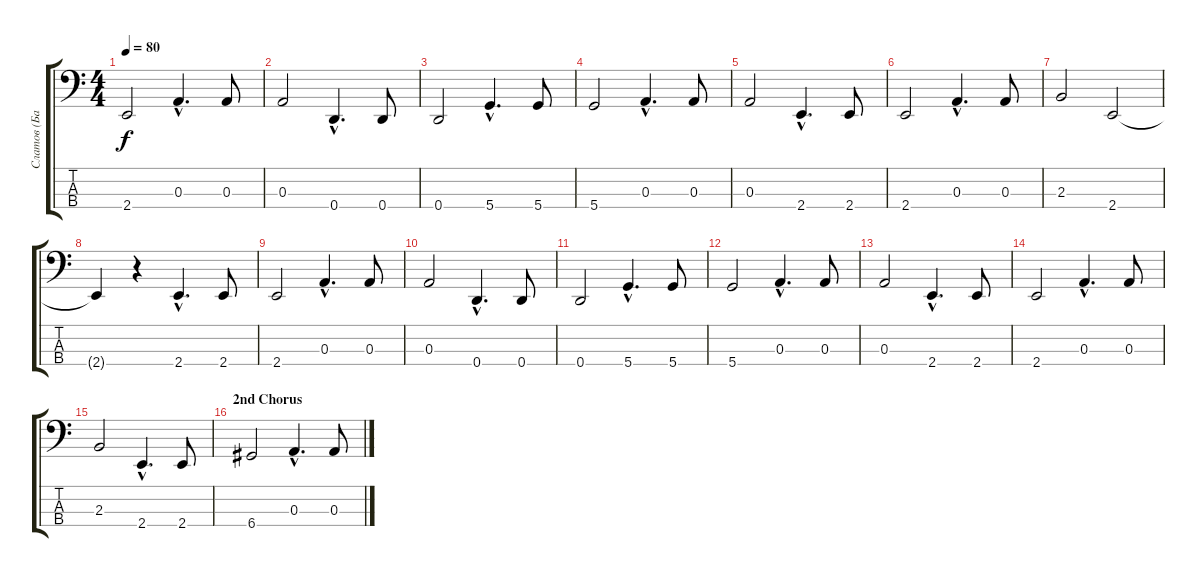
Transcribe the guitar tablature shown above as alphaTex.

\track ("Слатов (Бас)" "Слатов (Ба") {instrument electricbassfinger}
\staff {score tabs}
\tuning (G2 D2 A1 D1) {hide}
\ts (4 4)
\tempo 80
\clef f4
\ks c
2.4.2{dy f} 0.3{hac}.4{d} 0.3.8 |
0.3.2 0.4{hac}.4{d} 0.4.8 |
0.4.2 5.4{hac}.4{d} 5.4.8 |
5.4.2 0.3{hac}.4{d} 0.3.8 |
0.3.2 2.4{hac}.4{d} 2.4.8 |
2.4.2 0.3{hac}.4{d} 0.3.8 |
2.3.2 2.4.2 |
2.4{t}.4 r.4 2.4{hac}.4{d} 2.4.8 |
2.4.2 0.3{hac}.4{d} 0.3.8 |
0.3.2 0.4{hac}.4{d} 0.4.8 |
0.4.2 5.4{hac}.4{d} 5.4.8 |
5.4.2 0.3{hac}.4{d} 0.3.8 |
0.3.2 2.4{hac}.4{d} 2.4.8 |
2.4.2 0.3{hac}.4{d} 0.3.8 |
2.3.2 2.4{hac}.4{d} 2.4.8 |
\section ("" "2nd Chorus")
6.4.2 0.3{hac}.4{d} 0.3.8
